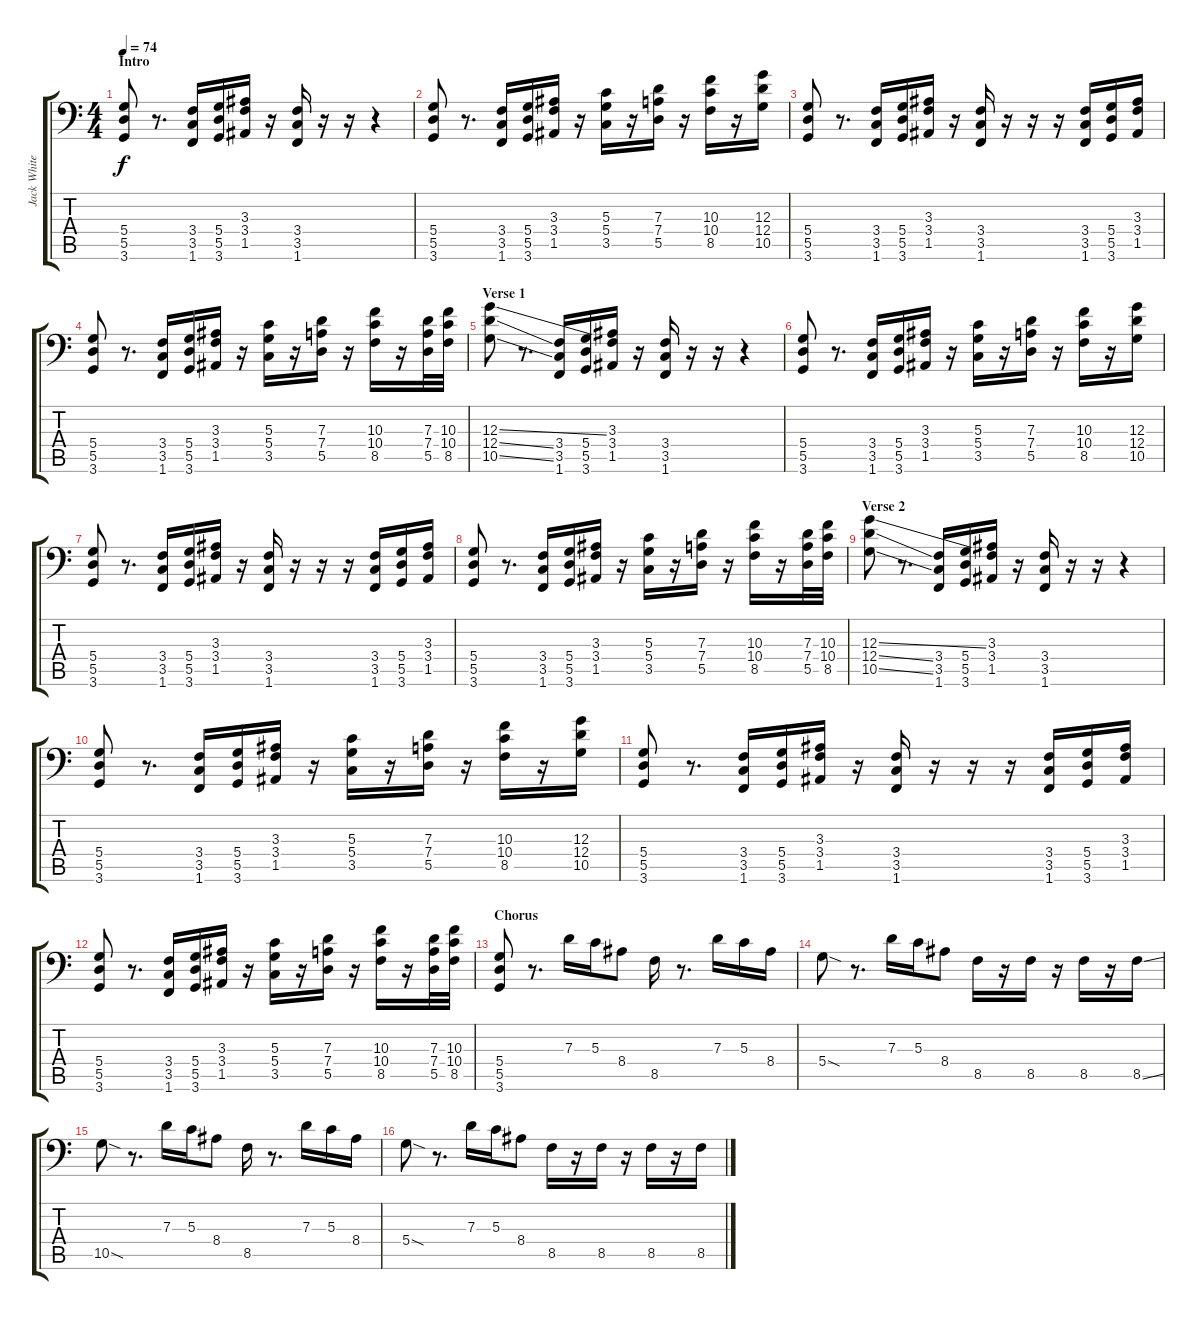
\track ("Jack White (Octave Lower)" "Jack White") {instrument distortionguitar}
\staff {score tabs}
\tuning (E3 B2 G2 D2 A1 E1) {hide}
\ts (4 4)
\section ("" "Intro")
\tempo 74
\clef f4
\ks c
(5.4 5.5 3.6).8{dy f instrument distortionguitar} r.8{d} (3.4 3.5 1.6).16 (5.4 5.5 3.6).16 (3.3 3.4 1.5).16 r.16 (3.4 3.5 1.6).16 r.16 r.16 r.4 |
(5.4 5.5 3.6).8 r.8{d} (3.4 3.5 1.6).16 (5.4 5.5 3.6).16 (3.3 3.4 1.5).16 r.16 (5.3 5.4 3.5).16 r.16 (7.3 7.4 5.5).16 r.16 (10.3 10.4 8.5).16 r.16 (12.3 12.4 10.5).16 |
(5.4 5.5 3.6).8 r.8{d} (3.4 3.5 1.6).16 (5.4 5.5 3.6).16 (3.3 3.4 1.5).16 r.16 (3.4 3.5 1.6).16 r.16 r.16 r.16 (3.4 3.5 1.6).16 (5.4 5.5 3.6).16 (3.3 3.4 1.5).16 |
(5.4 5.5 3.6).8 r.8{d} (3.4 3.5 1.6).16 (5.4 5.5 3.6).16 (3.3 3.4 1.5).16 r.16 (5.3 5.4 3.5).16 r.16 (7.3 7.4 5.5).16 r.16 (10.3 10.4 8.5).16 r.16 (7.3 7.4 5.5).32 (10.3 10.4 8.5).32 |
\section ("" "Verse 1")
(12.3{ss} 12.4{ss} 10.5{ss}).8 r.8{d} (3.4 3.5 1.6).16 (5.4 5.5 3.6).16 (3.3 3.4 1.5).16 r.16 (3.4 3.5 1.6).16 r.16 r.16 r.4 |
(5.4 5.5 3.6).8 r.8{d} (3.4 3.5 1.6).16 (5.4 5.5 3.6).16 (3.3 3.4 1.5).16 r.16 (5.3 5.4 3.5).16 r.16 (7.3 7.4 5.5).16 r.16 (10.3 10.4 8.5).16 r.16 (12.3 12.4 10.5).16 |
(5.4 5.5 3.6).8 r.8{d} (3.4 3.5 1.6).16 (5.4 5.5 3.6).16 (3.3 3.4 1.5).16 r.16 (3.4 3.5 1.6).16 r.16 r.16 r.16 (3.4 3.5 1.6).16 (5.4 5.5 3.6).16 (3.3 3.4 1.5).16 |
(5.4 5.5 3.6).8 r.8{d} (3.4 3.5 1.6).16 (5.4 5.5 3.6).16 (3.3 3.4 1.5).16 r.16 (5.3 5.4 3.5).16 r.16 (7.3 7.4 5.5).16 r.16 (10.3 10.4 8.5).16 r.16 (7.3 7.4 5.5).32 (10.3 10.4 8.5).32 |
\section ("" "Verse 2")
(12.3{ss} 12.4{ss} 10.5{ss}).8 r.8{d} (3.4 3.5 1.6).16 (5.4 5.5 3.6).16 (3.3 3.4 1.5).16 r.16 (3.4 3.5 1.6).16 r.16 r.16 r.4 |
(5.4 5.5 3.6).8 r.8{d} (3.4 3.5 1.6).16 (5.4 5.5 3.6).16 (3.3 3.4 1.5).16 r.16 (5.3 5.4 3.5).16 r.16 (7.3 7.4 5.5).16 r.16 (10.3 10.4 8.5).16 r.16 (12.3 12.4 10.5).16 |
(5.4 5.5 3.6).8 r.8{d} (3.4 3.5 1.6).16 (5.4 5.5 3.6).16 (3.3 3.4 1.5).16 r.16 (3.4 3.5 1.6).16 r.16 r.16 r.16 (3.4 3.5 1.6).16 (5.4 5.5 3.6).16 (3.3 3.4 1.5).16 |
(5.4 5.5 3.6).8 r.8{d} (3.4 3.5 1.6).16 (5.4 5.5 3.6).16 (3.3 3.4 1.5).16 r.16 (5.3 5.4 3.5).16 r.16 (7.3 7.4 5.5).16 r.16 (10.3 10.4 8.5).16 r.16 (7.3 7.4 5.5).32 (10.3 10.4 8.5).32 |
\section ("" "Chorus")
(5.4 5.5 3.6).8 r.8{d} 7.3.16 5.3.16 8.4.8 8.5.16 r.8{d} 7.3.16 5.3.16 8.4.16 |
5.4{sod}.8 r.8{d} 7.3.16 5.3.16 8.4.8 8.5.16 r.16 8.5.16 r.16 8.5.16 r.16 8.5{ss}.16 |
10.5{sod}.8 r.8{d} 7.3.16 5.3.16 8.4.8 8.5.16 r.8{d} 7.3.16 5.3.16 8.4.16 |
5.4{sod}.8 r.8{d} 7.3.16 5.3.16 8.4.8 8.5.16 r.16 8.5.16 r.16 8.5.16 r.16 8.5{ss}.16
